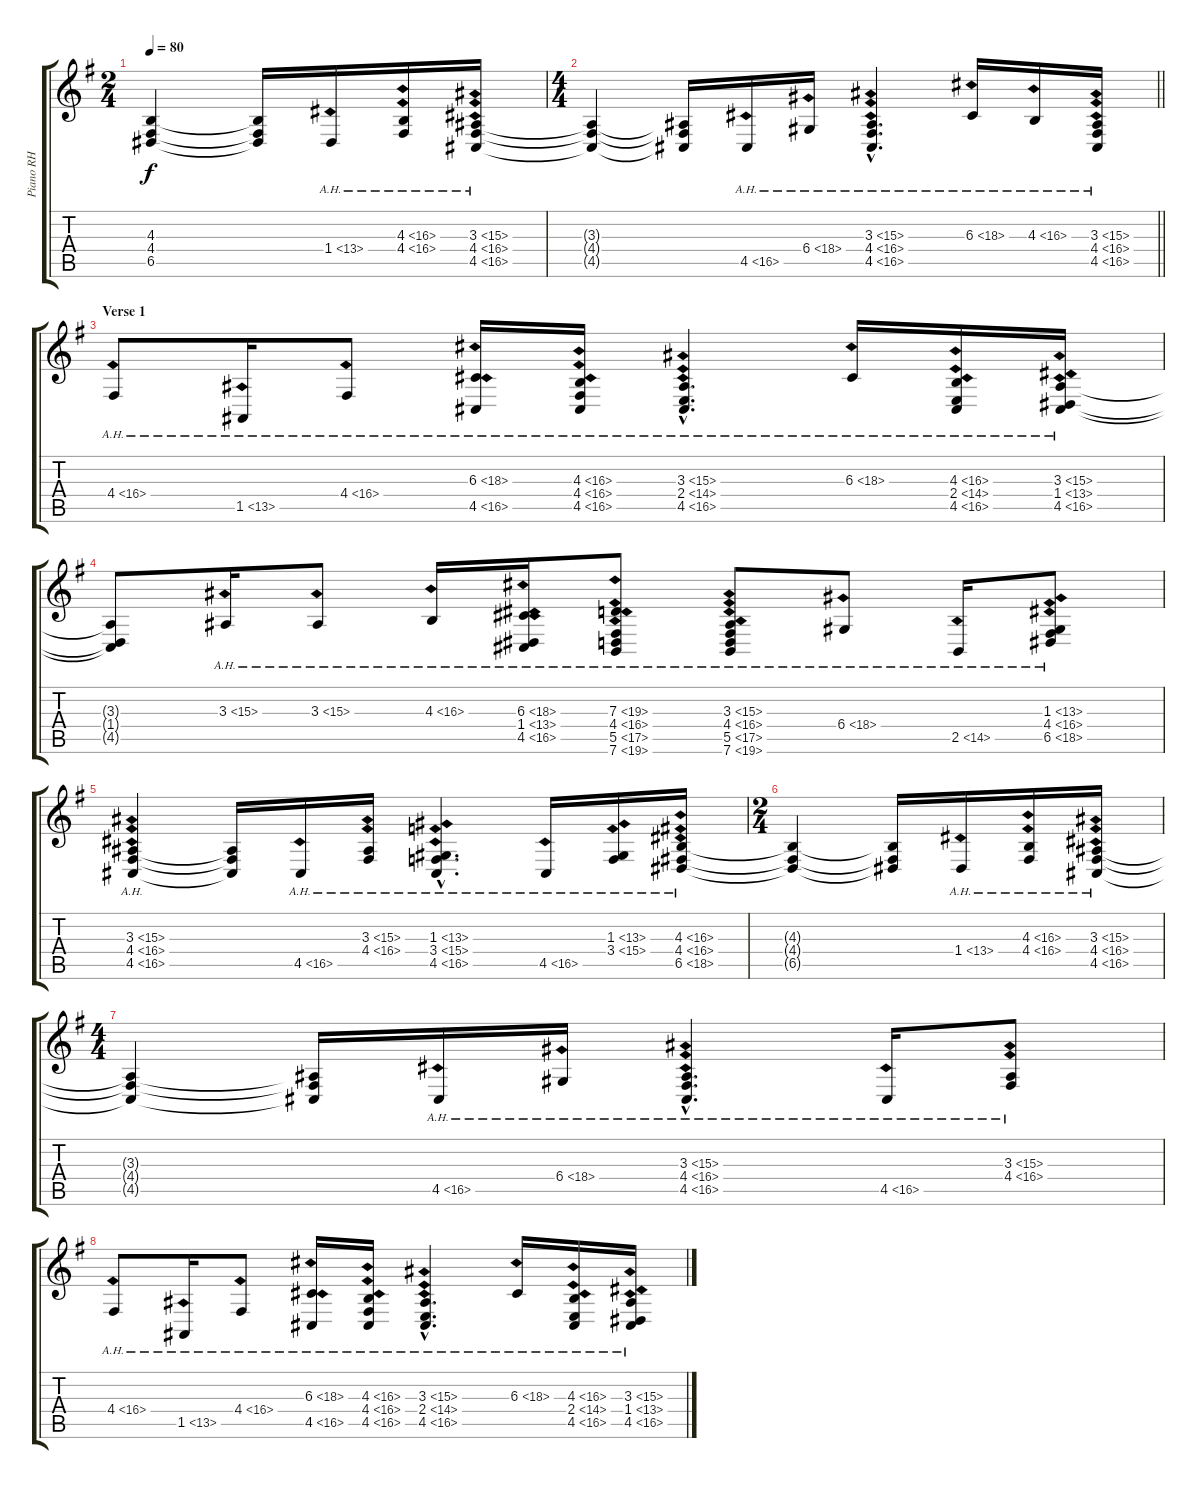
\track ("Piano RH" "Piano RH") {instrument acousticgrandpiano}
\staff {score tabs}
\tuning (E4 B3 G3 D3 A2 E2) {hide}
\ts (2 4)
\tempo 80
\clef g2
\ks g
(4.3{t} 4.4{t} 6.5{t}).4{dy f} (4.3{t} 4.4{t} 6.5{t}).16 1.4{ah 12}.16 (4.3{ah 12} 4.4{ah 12}).16 (3.3{ah 12} 4.4{ah 12} 4.5{ah 12}).16 |
\ts (4 4)
\barLineRight lightlight
(3.3{t} 4.4{t} 4.5{t}).4 (3.3{t} 4.4{t} 4.5{t}).16 4.5{ah 12}.16 6.4{ah 12}.16 (3.3{ah 12 hac} 4.4{ah 12 hac} 4.5{ah 12 hac}).4{d} 6.3{ah 12}.16 4.3{ah 12}.16 (3.3{ah 12} 4.4{ah 12} 4.5{ah 12}).16 |
\section ("" "Verse 1")
4.4{ah 12}.8 1.5{ah 12}.16 4.4{ah 12}.8 (6.3{ah 12} 4.5{ah 12}).16 (4.3{ah 12} 4.4{ah 12} 4.5{ah 12}).16 (3.3{ah 12 hac} 2.4{ah 12 hac} 4.5{ah 12 hac}).4{d} 6.3{ah 12}.16 (4.3{ah 12} 2.4{ah 12} 4.5{ah 12}).16 (3.3{ah 12} 1.4{ah 12} 4.5{ah 12}).16 |
(3.3{t} 1.4{t} 4.5{t}).8 3.3{ah 12}.16 3.3{ah 12}.8 4.3{ah 12}.16 (6.3{ah 12} 1.4{ah 12} 4.5{ah 12}).16 (7.3{ah 12} 4.4{ah 12} 5.5{ah 12} 7.6{ah 12}).8 (3.3{ah 12} 4.4{ah 12} 5.5{ah 12} 7.6{ah 12}).8 6.4{ah 12}.8 2.5{ah 12}.16 (1.3{ah 12} 4.4{ah 12} 6.5{ah 12}).8 |
(3.3{ah 12} 4.4{ah 12} 4.5{ah 12}).4 (3.3{t} 4.4{t} 4.5{t}).16 4.5{ah 12}.16 (3.3{ah 12} 4.4{ah 12}).16 (1.3{ah 12 hac} 3.4{ah 12 hac} 4.5{ah 12 hac}).4{d} 4.5{ah 12}.16 (1.3{ah 12} 3.4{ah 12}).16 (4.3{ah 12} 4.4{ah 12} 6.5{ah 12}).16 |
\ts (2 4)
(4.3{t} 4.4{t} 6.5{t}).4 (4.3{t} 4.4{t} 6.5{t}).16 1.4{ah 12}.16 (4.3{ah 12} 4.4{ah 12}).16 (3.3{ah 12} 4.4{ah 12} 4.5{ah 12}).16 |
\ts (4 4)
(3.3{t} 4.4{t} 4.5{t}).4 (3.3{t} 4.4{t} 4.5{t}).16 4.5{ah 12}.16 6.4{ah 12}.16 (3.3{ah 12 hac} 4.4{ah 12 hac} 4.5{ah 12 hac}).4{d} 4.5{ah 12}.16 (3.3{ah 12} 4.4{ah 12}).8 |
4.4{ah 12}.8 1.5{ah 12}.16 4.4{ah 12}.8 (6.3{ah 12} 4.5{ah 12}).16 (4.3{ah 12} 4.4{ah 12} 4.5{ah 12}).16 (3.3{ah 12 hac} 2.4{ah 12 hac} 4.5{ah 12 hac}).4{d} 6.3{ah 12}.16 (4.3{ah 12} 2.4{ah 12} 4.5{ah 12}).16 (3.3{ah 12} 1.4{ah 12} 4.5{ah 12}).16
